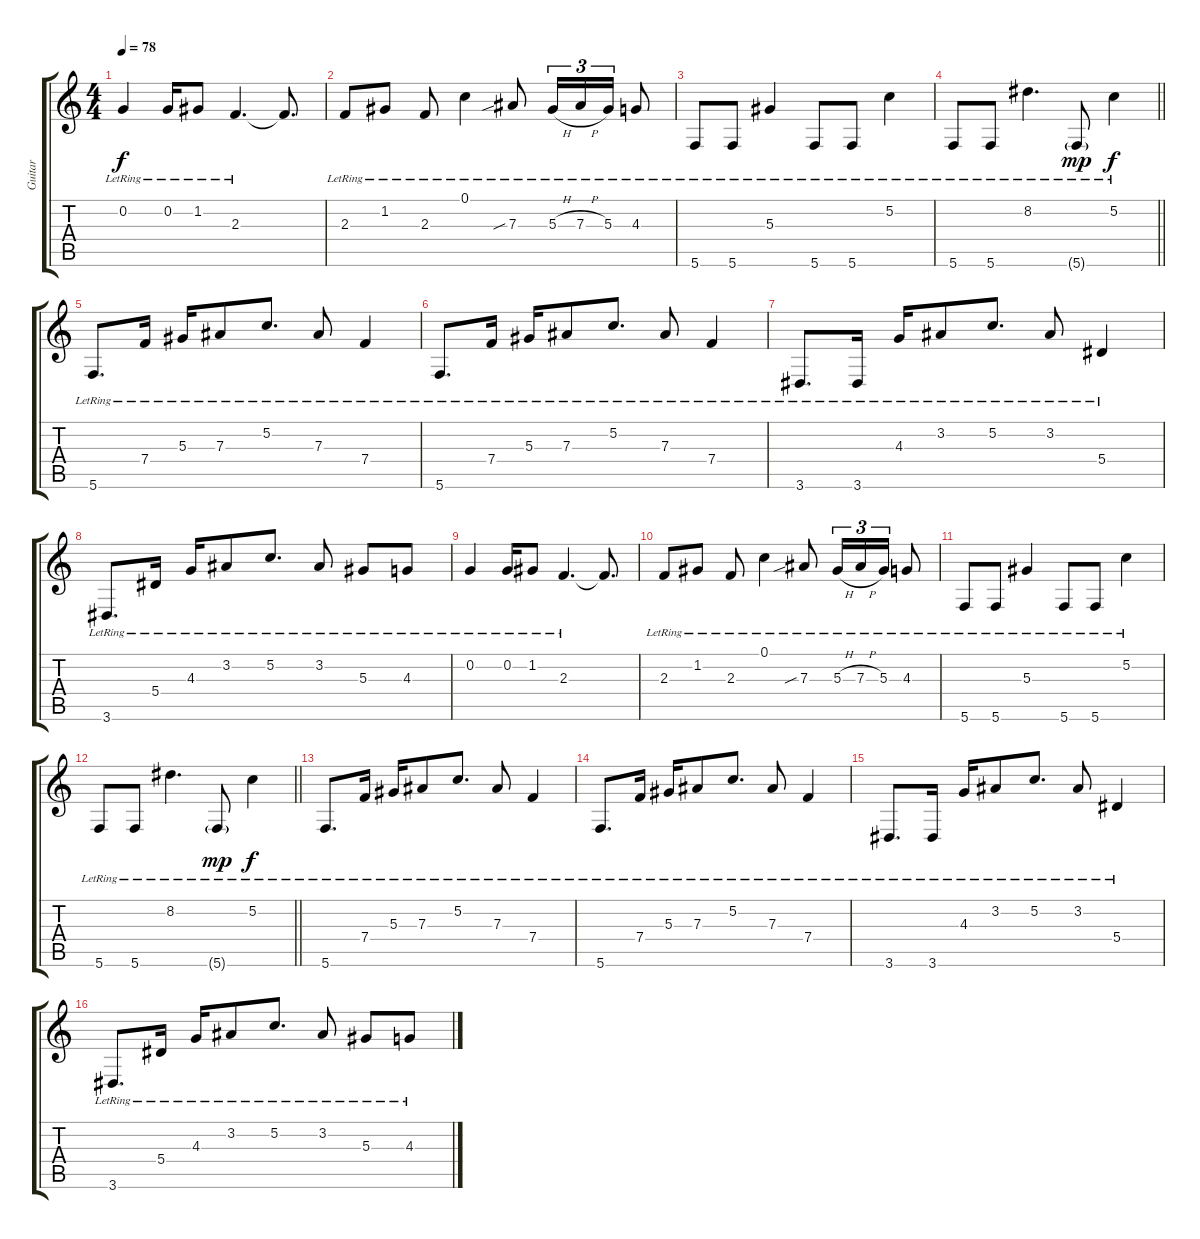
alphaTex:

\track ("Guitar" "Guitar") {instrument electricguitarclean}
\staff {score tabs}
\tuning (C4 G3 Eb3 Bb2 F2 C2) {hide}
\ts (4 4)
\tempo 78
\clef g2
\ks c
0.2{lr}.4{dy f} 0.2{lr}.16 1.2{lr}.8 2.3{lr}.4{d} 2.3{t}.8{d} |
2.3{lr}.8 1.2{lr}.8 2.3{lr}.8 0.1{lr}.4 7.3{sib lr}.8 5.3{h lr}.16{tu (3 2)} 7.3{h lr}.16{tu (3 2)} 5.3{lr}.16{tu (3 2)} 4.3{lr}.8 |
5.6{lr}.8 5.6{lr}.8 5.3{lr}.4 5.6{lr}.8 5.6{lr}.8 5.2{lr}.4 |
\barLineRight lightlight
5.6{lr}.8 5.6{lr}.8 8.2{lr}.4{d} 5.6{g lr}.8{dy mp} 5.2{lr}.4{dy f} |
5.6{lr}.8{d} 7.4{lr}.16 5.3{lr}.16 7.3{lr}.8 5.2{lr}.8{d} 7.3{lr}.8 7.4{lr}.4 |
5.6{lr}.8{d} 7.4{lr}.16 5.3{lr}.16 7.3{lr}.8 5.2{lr}.8{d} 7.3{lr}.8 7.4{lr}.4 |
3.6{lr}.8{d} 3.6{lr}.16 4.3{lr}.16 3.2{lr}.8 5.2{lr}.8{d} 3.2{lr}.8 5.4{lr}.4 |
3.6{lr}.8{d} 5.4{lr}.16 4.3{lr}.16 3.2{lr}.8 5.2{lr}.8{d} 3.2{lr}.8 5.3{lr}.8 4.3{lr}.8 |
0.2{lr}.4 0.2{lr}.16 1.2{lr}.8 2.3{lr}.4{d} 2.3{t}.8{d} |
2.3{lr}.8 1.2{lr}.8 2.3{lr}.8 0.1{lr}.4 7.3{sib lr}.8 5.3{h lr}.16{tu (3 2)} 7.3{h lr}.16{tu (3 2)} 5.3{lr}.16{tu (3 2)} 4.3{lr}.8 |
5.6{lr}.8 5.6{lr}.8 5.3{lr}.4 5.6{lr}.8 5.6{lr}.8 5.2{lr}.4 |
\barLineRight lightlight
5.6{lr}.8 5.6{lr}.8 8.2{lr}.4{d} 5.6{g lr}.8{dy mp} 5.2{lr}.4{dy f} |
5.6{lr}.8{d} 7.4{lr}.16 5.3{lr}.16 7.3{lr}.8 5.2{lr}.8{d} 7.3{lr}.8 7.4{lr}.4 |
5.6{lr}.8{d} 7.4{lr}.16 5.3{lr}.16 7.3{lr}.8 5.2{lr}.8{d} 7.3{lr}.8 7.4{lr}.4 |
3.6{lr}.8{d} 3.6{lr}.16 4.3{lr}.16 3.2{lr}.8 5.2{lr}.8{d} 3.2{lr}.8 5.4{lr}.4 |
3.6{lr}.8{d} 5.4{lr}.16 4.3{lr}.16 3.2{lr}.8 5.2{lr}.8{d} 3.2{lr}.8 5.3{lr}.8 4.3{lr}.8
